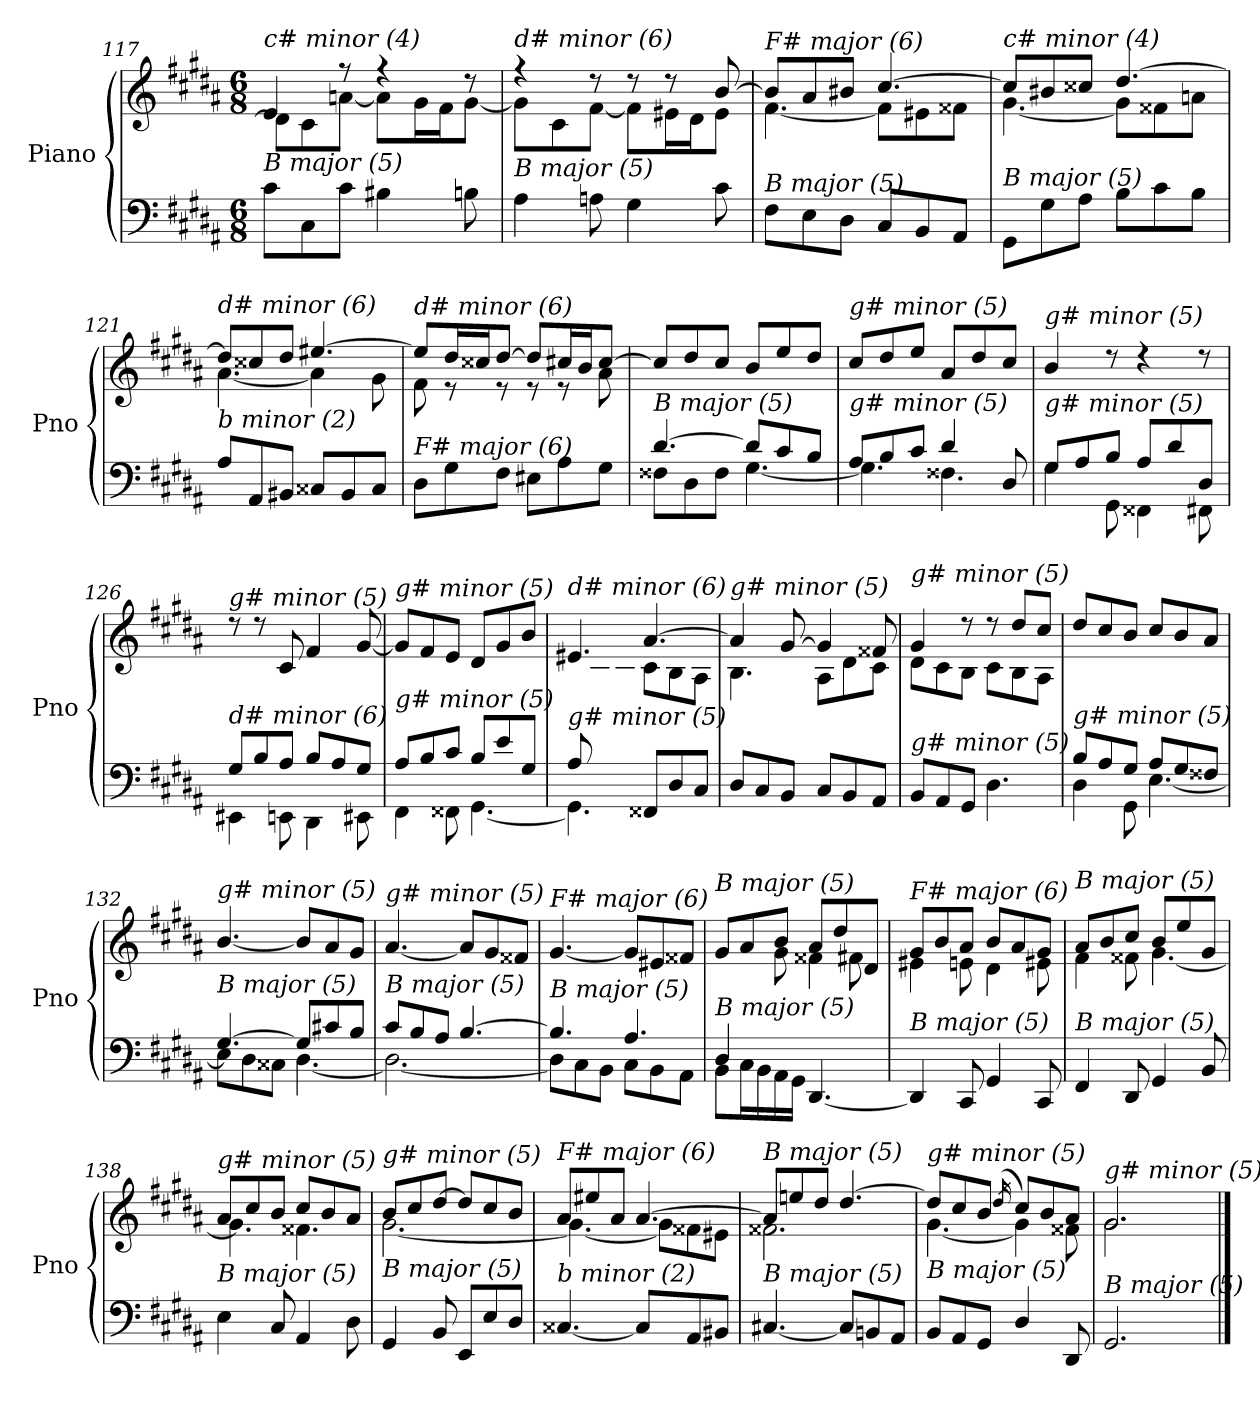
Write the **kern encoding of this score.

**kern	**kern
*part1	*part1
*staff2	*staff1
*I"Piano	*
*I'Pno	*
*clefF4	*clefG2
*k[f#c#g#d#a#]	*k[f#c#g#d#a#]
*M6/8	*M6/8
=117	=117
*	*^
!	!LO:TX:i:t=c# minor (4)	!
!LO:TX:i:t=B major (5)	!	!
8c#\L	4e/	8d#\L]
8C#\	.	8c#\
8c#\J	8r	[8an\J
4B#X\	4r	8a\L]
.	.	16g#\L
.	.	16f#\J
8Bn\	8r	[8g#\J
=118	=118	=118
!	!LO:TX:i:t=d# minor (6)	!
!LO:TX:i:t=B major (5)	!	!
4A#\	4r	8g#\L]
.	.	8c#\
8An\	8r	[8f#\J
4G#\	8r	8f#\L]
.	8r	16e#X\L
.	.	16d#\J
8c#\	[8b/	8e#\J
=119	=119	=119
!	!LO:TX:i:t=F# major (6)	!
!LO:TX:i:t=B major (5)	!	!
8F#\L	8b/L]	[4.f#\
8E\	8a#/	.
8D#\J	8b#X/J	.
8C#/L	[4.cc#/	8f#\L]
8BB/	.	8e#X\
8AA#/J	.	8f##X\J
=120	=120	=120
!	!LO:TX:i:t=c# minor (4)	!
!LO:TX:i:t=B major (5)	!	!
8GG#\L	8cc#/L]	[4.g#\
8G#\	8b#X/	.
8A#\J	8cc##X/J	.
8B\L	[4.dd#/	8g#\L]
8c#\	.	8f##X\
8B\J	.	8ani\J
!!LO:PB:g=z	!!
=121	=121	=121
!	!LO:TX:i:t=d# minor (6)	!
!LO:TX:i:t=b minor (2)	!	!
8A#/L	8dd#/L]	[4.a#\
8AA#/	8cc##X/	.
8BB#X/J	8dd#/J	.
8C##X/L	[4.ee#X/	4a#\]
8BB#/	.	.
8C##/J	.	8g#\
=122	=122	=122
!	!LO:TX:i:t=d# minor (6)	!
!LO:TX:i:t=F# major (6)	!	!
8D#\L	8ee#/L]	8f#\
8G#\	16dd#/L	8r
.	16cc##X/J	.
8F#\J	[8dd#/J	8r
8E#X\L	8dd#/L]	8r
8A#\	16cc#X/L	8r
.	16b/J	.
8G#\J	[8cc#/J	8a#\
=123	=123	=123
*^	*	*
!	!	!LO:TX:i:t=g# minor (5)	!
!LO:TX:i:t=B major (5)	!	!	!
*	*	*v	*v
[4.d#/	8F##X\L	8cc#/L]
.	8D#\	8dd#/
.	8F##\J	8cc#/J
8d#/L]	[4.G#\	8b/L
8c#/	.	8ee/
8B/J	.	8dd#/J
=124	=124	=124
!	!	!LO:TX:i:t=g# minor (5)
!LO:TX:i:t=g# minor (5)	!	!
8A#/L	4.G#\]	8cc#/L
8B/	.	8dd#/
8c#/J	.	8ee/J
4d#/	4.F##X\	8a#/L
.	.	8dd#/
8D#/	.	8cc#/J
=125	=125	=125
!	!	!LO:TX:i:t=g# minor (5)
!LO:TX:i:t=g# minor (5)	!	!
8G#/L	4G#\	4b/
8A#/	.	.
8B/J	8GG#\	8rdd
8A#/L	4FF##X\	4rdd
8d#/	.	.
8D#/J	8FF#X\	8rdd
!!LO:LB:g=z
=126	=126	=126
!	!	!LO:TX:i:t=g# minor (5)
!LO:TX:i:t=d# minor (6)	!	!
8G#/L	4EE#X\	8rdd
8B/	.	8rdd
8A#/J	8EEn\	8c#/
8B/L	4DD#\	4f#/
8A#/	.	.
8G#/J	8EE#X\	[8g#/
=127	=127	=127
!	!	!LO:TX:i:t=g# minor (5)
!LO:TX:i:t=g# minor (5)	!	!
8A#/L	4FF#\	8g#/L]
8B/	.	8f#/
8c#/J	8FF##X\	8e/J
8B/L	[4.GG#\	8d#/L
8e/	.	8g#/
8G#/J	.	8b/J
=128	=128	=128
*	*	*^
!	!	!LO:TX:i:t=d# minor (6)	!
!LO:TX:i:t=g# minor (5)	!	!	!
8A#/L	4.GG#\]	4.e#X/	8ryy
2ryy	.	.	8c#\
.	.	.	8B\J
.	8FF##X/L	[4.a#/	8c#\L
.	8D#/	.	8B\
8ryy	8C#/J	.	8A#\J
=129	=129	=129	=129
!	!	!LO:TX:i:t=g# minor (5)	!
!LO:TX:i:t=g# minor (5)	!	!	!
*v	*v	*	*
8D#/L	4a#/]	4.B\
8C#/	.	.
8BB/J	[8g#/	.
8C#/L	4g#/]	8A#\L
8BB/	.	8d#\
8AA#/J	8f##X/	8c#\J
=130	=130	=130
!	!LO:TX:i:t=g# minor (5)	!
!LO:TX:i:t=g# minor (5)	!	!
8BB/L	4g#/	8d#\L
8AA#/	.	8c#\
8GG#/J	8r	8B\J
4.D#\	8r	8c#\L
.	8dd#/L	8B\
.	8cc#/J	8A#\J
=131	=131	=131
*^	*	*
!	!	!LO:TX:i:t=g# minor (5)	!
!LO:TX:i:t=g# minor (5)	!	!	!
*	*	*v	*v
8B/L	4D#\	8dd#/L
8A#/	.	8cc#/
8G#/J	8GG#\	8b/J
8A#/L	[4.E\	8cc#/L
8G#/	.	8b/
8F##X/J	.	8a#/J
!!LO:LB:g=z
=132	=132	=132
!	!	!LO:TX:i:t=g# minor (5)
!LO:TX:i:t=B major (5)	!	!
[4.G#/	8E\L]	[4.b/
.	8D#\	.
.	8C##X\J	.
8G#/L]	[4.D#\	8b/L]
8c#X/	.	8a#/
8B/J	.	8g#/J
=133	=133	=133
!	!	!LO:TX:i:t=g# minor (5)
!LO:TX:i:t=B major (5)	!	!
8c#/L	2.D#\_	[4.a#/
8B/	.	.
8A#/J	.	.
[4.B/	.	8a#/L]
.	.	8g#/
.	.	8f##X/J
=134	=134	=134
!	!	!LO:TX:i:t=F# major (6)
!LO:TX:i:t=B major (5)	!	!
4.B/]	8D#\L]	[4.g#/
.	8C#\	.
.	8BB\J	.
4.A#/	8C#\L	8g#/L]
.	8BB\	8e#X/
.	8AA#\J	8f##X/J
=135	=135	=135
*	*	*^
!	!	!LO:TX:i:t=B major (5)	!
!LO:TX:i:t=B major (5)	!	!	!
4D#/	8BB\L	8g#/L	4ryy
.	16C#\L	8a#/	.
.	16BB\	.	.
2ryy	16AA#\	8b/J	8g#\
.	16GG#\JJ	.	.
.	[4.DD#/	8a#/L	4f##X\
.	.	8dd#/	.
.	.	8d#/J	8f#X\
*v	*v	*	*
=136	=136	=136
!	!LO:TX:i:t=F# major (6)	!
!LO:TX:i:t=B major (5)	!	!
4DD#/]	8g#/L	4e#X\
.	8b/	.
8CC#/	8a#/J	8en\
4GG#/	8b/L	4d#\
.	8a#/	.
8CC#/	8g#/J	8e#X\
=137	=137	=137
!	!LO:TX:i:t=B major (5)	!
!LO:TX:i:t=B major (5)	!	!
4FF#/	8a#/L	4f#\
.	8b/	.
8DD#/	8cc#/J	8f##X\
4GG#/	8b/L	[4.g#\
.	8ee/	.
8BB/	8g#/J	.
!!LO:LB:g=z	!!
=138	=138	=138
!	!LO:TX:i:t=g# minor (5)	!
!LO:TX:i:t=B major (5)	!	!
4E\	8a#/L	4.g#\]
.	8cc#/	.
8C#/	8b/J	.
4AA#/	8cc#/L	4.f##X\
.	8b/	.
8D#\	8a#/J	.
=139	=139	=139
!	!LO:TX:i:t=g# minor (5)	!
!LO:TX:i:t=B major (5)	!	!
4GG#/	8b/L	[2.g#\
.	8cc#/	.
8BB/	[8dd#/J	.
8EE/L	8dd#/L]	.
8E/	8cc#/	.
8D#/J	8b/J	.
=140	=140	=140
!	!LO:TX:i:t=F# major (6)	!
!LO:TX:i:t=b minor (2)	!	!
[4.C##X/	8a#/L	4.g#\_
.	8ee#X/	.
.	8a#/J	.
8C##/L]	[4.a#/	8g#\L]
8AA#/	.	8f##X\
8BB#X/J	.	8e#X\J
=141	=141	=141
!	!LO:TX:i:t=B major (5)	!
!LO:TX:i:t=B major (5)	!	!
[4.C#X/	8a#/L]	2.f##X\
.	8een/	.
.	8dd#/J	.
8C#/L]	[4.dd#/	.
8BBn/	.	.
8AA#/J	.	.
=142	=142	=142
!	!LO:TX:i:t=g# minor (5)	!
!LO:TX:i:t=B major (5)	!	!
8BB/L	8dd#/L]	[4.g#\
8AA#/	8cc#/	.
8GG#/J	8b/J	.
.	(>16qdd#/	.
4D#/	8cc#/L)	4g#\]
.	8b/	.
8DD#/	8a#/J	8f##X\
=143	=143	=143
!	!LO:TX:i:t=g# minor (5)	!
!LO:TX:i:t=B major (5)	!	!
2.GG#/	2.g#/	2.g#\
*	*v	*v
==	==
*-	*-
